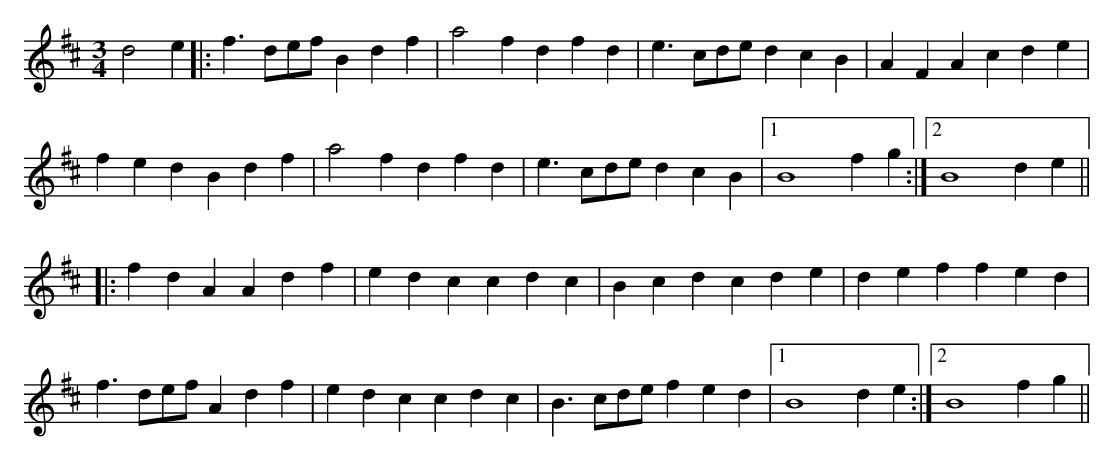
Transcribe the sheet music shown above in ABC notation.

X:1
M:3/4
K:Bmin
d4e2|:f3def B2d2f2|a4f2 d2f2d2|e3cde d2c2B2|A2F2A2 c2d2e2|
f2e2d2 B2d2f2|a4f2 d2f2d2|e3cde d2c2B2|1 B8 f2g2:|2 B8 d2e2||
|:f2d2A2 A2d2f2|e2d2c2 c2d2c2|B2c2d2 c2d2e2|d2e2f2 f2e2d2|
f3def A2d2f2|e2d2c2 c2d2c2|B3cde f2e2d2|1 B8 d2e2:|2 B8 f2g2||
